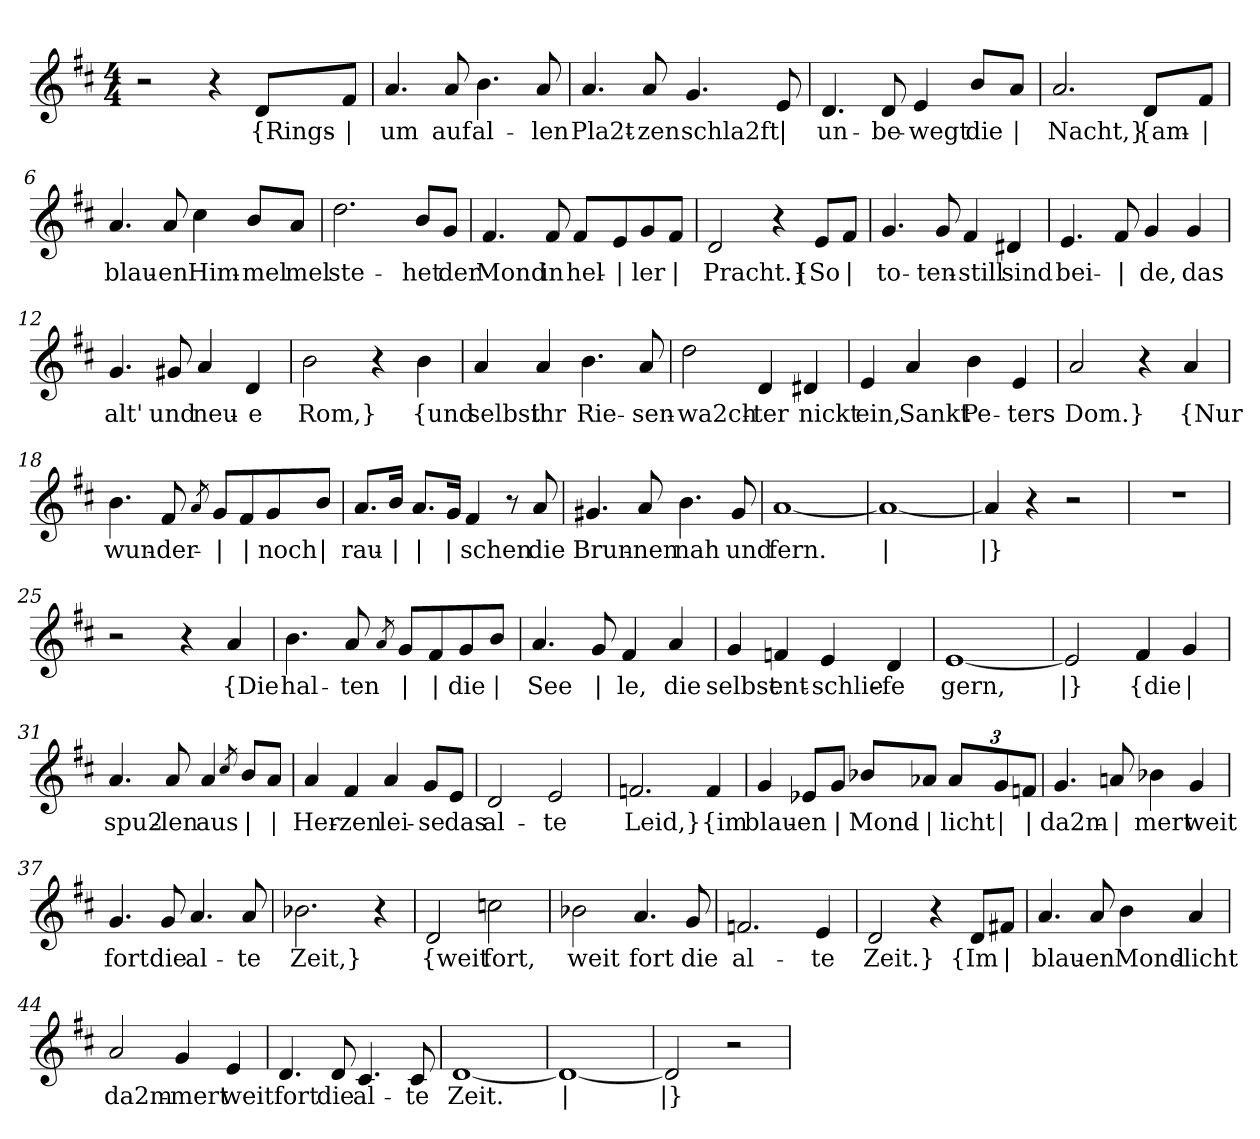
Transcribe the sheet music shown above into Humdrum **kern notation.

**kern	**text
*part1	*part1
*staff1	*staff1
*clefG2	*
*k[f#c#]	*
*M4/4	*
=1	=1
2r	.
4r	.
!	!LO:LY:b
8d/L	{Rings-
!	!LO:LY:b
8f#/J	|
=2	=2
!	!LO:LY:b
4.a/	-um
!	!LO:LY:b
8a/	auf
!	!LO:LY:b
4.b\	al-
!	!LO:LY:b
8a/	-len
=3	=3
!	!LO:LY:b
4.a/	Pla2t-
!	!LO:LY:b
8a/	-zen
!	!LO:LY:b
4.g/	schla2ft
!	!LO:LY:b
8e/	|
=4	=4
!	!LO:LY:b
4.d/	un-
!	!LO:LY:b
8d/	-be-
!	!LO:LY:b
4e/	-wegt
!	!LO:LY:b
8b/L	die
!	!LO:LY:b
8a/J	|
=5	=5
!	!LO:LY:b
2.a/	Nacht,}
!	!LO:LY:b
8d/L	{am-
!	!LO:LY:b
8f#/J	|
!!LO:LB:g=z
=6	=6
!	!LO:LY:b
4.a/	blau-
!	!LO:LY:b
8a/	-en
!	!LO:LY:b
4cc#\	Him-
!	!LO:LY:b
8b/L	-mel
!	!LO:LY:b
8a/J	-mel
=7	=7
!	!LO:LY:b
2.dd\	ste-
!	!LO:LY:b
8b/L	-het
!	!LO:LY:b
8g/J	der
=8	=8
!	!LO:LY:b
4.f#/	Mond
!	!LO:LY:b
8f#/	in
!	!LO:LY:b
8f#/L	hel-
!	!LO:LY:b
8e/	|
!	!LO:LY:b
8g/	-ler
!	!LO:LY:b
8f#/J	|
=9	=9
!	!LO:LY:b
2d/	Pracht.}
4r	.
!	!LO:LY:b
8e/L	{So
!	!LO:LY:b
8f#/J	|
=10	=10
!	!LO:LY:b
4.g/	to-
!	!LO:LY:b
8g/	-ten-
!	!LO:LY:b
4f#/	-still
!	!LO:LY:b
4d#X/	sind
!!LO:LB:g=z
=11	=11
!	!LO:LY:b
4.e/	bei-
!	!LO:LY:b
8f#/	|
!	!LO:LY:b
4g/	-de,
!	!LO:LY:b
4g/	das
=12	=12
!	!LO:LY:b
4.g/	alt'
!	!LO:LY:b
8g#X/	und
!	!LO:LY:b
4a/	neu-
!	!LO:LY:b
4d/	-e
=13	=13
!	!LO:LY:b
2b\	Rom,}
4r	.
!	!LO:LY:b
4b\	{und
=14	=14
!	!LO:LY:b
4a/	selbst
!	!LO:LY:b
4a/	ihr
!	!LO:LY:b
4.b\	Rie-
!	!LO:LY:b
8a/	-sen-
=15	=15
!	!LO:LY:b
2dd\	-wa2ch-
!	!LO:LY:b
4d/	-ter
!	!LO:LY:b
4d#X/	nickt
!!LO:LB:g=z
=16	=16
!	!LO:LY:b
4e/	ein,
!	!LO:LY:b
4a/	Sankt
!	!LO:LY:b
4b\	Pe-
!	!LO:LY:b
4e/	-ters
=17	=17
!	!LO:LY:b
2a/	Dom.}
4r	.
!	!LO:LY:b
4a/	{Nur
=18	=18
!	!LO:LY:b
4.b\	wun-
!	!LO:LY:b
8f#/	-der-
8qa/	.
!	!LO:LY:b
8g/L	|
!	!LO:LY:b
8f#/	|
!	!LO:LY:b
8g/	noch
!	!LO:LY:b
8b/J	|
=19	=19
!	!LO:LY:b
8.a/L	rau-
!	!LO:LY:b
16b/Jk	|
!	!LO:LY:b
8.a/L	|
!	!LO:LY:b
16g/Jk	|
!	!LO:LY:b
4f#/	-schen
8r	.
!	!LO:LY:b
8a/	die
!!LO:LB:g=z
=20	=20
!	!LO:LY:b
4.g#X/	Brun-
!	!LO:LY:b
8a/	-nen
!	!LO:LY:b
4.b\	nah
!	!LO:LY:b
8g#/	und
=21	=21
!	!LO:LY:b
[1a	fern.
=22	=22
!	!LO:LY:b
1a_	|
=23	=23
!	!LO:LY:b
4a/]	|}
4r	.
2r	.
=24	=24
1r	.
=25	=25
2r	.
4r	.
!	!LO:LY:b
4a/	{Die
=26	=26
!	!LO:LY:b
4.b\	hal-
!	!LO:LY:b
8a/	-ten
8qa/	.
!	!LO:LY:b
8g/L	|
!	!LO:LY:b
8f#/	|
!	!LO:LY:b
8g/	die
!	!LO:LY:b
8b/J	|
=27	=27
!	!LO:LY:b
4.a/	See
!	!LO:LY:b
8g/	|
!	!LO:LY:b
4f#/	-le,
!	!LO:LY:b
4a/	die
!!LO:LB:g=z
=28	=28
!	!LO:LY:b
4g/	selbst
!	!LO:LY:b
4fn/	ent-
!	!LO:LY:b
4e/	-schlie-
!	!LO:LY:b
4d/	-fe
=29	=29
!	!LO:LY:b
[1e	gern,
=30	=30
!	!LO:LY:b
2e/]	|}
!	!LO:LY:b
4f#/	{die
!	!LO:LY:b
4g/	|
=31	=31
!	!LO:LY:b
4.a/	spu2-
!	!LO:LY:b
8a/	-len
!	!LO:LY:b
4a/	aus
8qcc#/	.
!	!LO:LY:b
8b/L	|
!	!LO:LY:b
8a/J	|
=32	=32
!	!LO:LY:b
4a/	Her-
!	!LO:LY:b
4f#/	-zen
!	!LO:LY:b
4a/	lei-
!	!LO:LY:b
8g/L	-se
!	!LO:LY:b
8e/J	das
=33	=33
!	!LO:LY:b
2d/	al-
!	!LO:LY:b
2e/	-te
!!LO:LB:g=z
=34	=34
!	!LO:LY:b
2.fn/	Leid,}
!	!LO:LY:b
4f/	{im
=35	=35
!	!LO:LY:b
4g/	blau-
!	!LO:LY:b
8e-X/L	-en
!	!LO:LY:b
8g/J	|
!	!LO:LY:b
8b-X/L	Mond-
!	!LO:LY:b
8a-X/J	|
*Xbrackettup	*
!	!LO:LY:b
12a-/L	-licht
!	!LO:LY:b
12g/	|
!	!LO:LY:b
12fn/J	|
=36	=36
!	!LO:LY:b
4.g/	da2m-
!	!LO:LY:b
8an/	|
!	!LO:LY:b
4b-X\	-mert
!	!LO:LY:b
4g/	weit
=37	=37
!	!LO:LY:b
4.g/	fort
!	!LO:LY:b
8g/	die
!	!LO:LY:b
4.a/	al-
!	!LO:LY:b
8a/	-te
=38	=38
!	!LO:LY:b
2.b-X\	Zeit,}
4r	.
=39	=39
!	!LO:LY:b
2d/	{weit
!	!LO:LY:b
2ccn\	fort,
!!LO:LB:g=z
=40	=40
!	!LO:LY:b
2b-X\	weit
!	!LO:LY:b
4.a/	fort
!	!LO:LY:b
8g/	die
=41	=41
!	!LO:LY:b
2.fn/	al-
!	!LO:LY:b
4e/	-te
=42	=42
!	!LO:LY:b
2d/	Zeit.}
4r	.
!	!LO:LY:b
8d/L	{Im
!	!LO:LY:b
8f#X/J	|
=43	=43
!	!LO:LY:b
4.a/	blau-
!	!LO:LY:b
8a/	-en
!	!LO:LY:b
4b\	Mond-
!	!LO:LY:b
4a/	-licht
=44	=44
!	!LO:LY:b
2a/	da2m-
!	!LO:LY:b
4g/	-mert
!	!LO:LY:b
4e/	weit
=45	=45
!	!LO:LY:b
4.d/	fort
!	!LO:LY:b
8d/	die
!	!LO:LY:b
4.c#/	al-
!	!LO:LY:b
8c#/	-te
!!LO:LB:g=z
=46	=46
!	!LO:LY:b
[1d	Zeit.
=47	=47
!	!LO:LY:b
1d_	|
=48	=48
!	!LO:LY:b
2d/]	|}
2r	.
=	=
*-	*-
